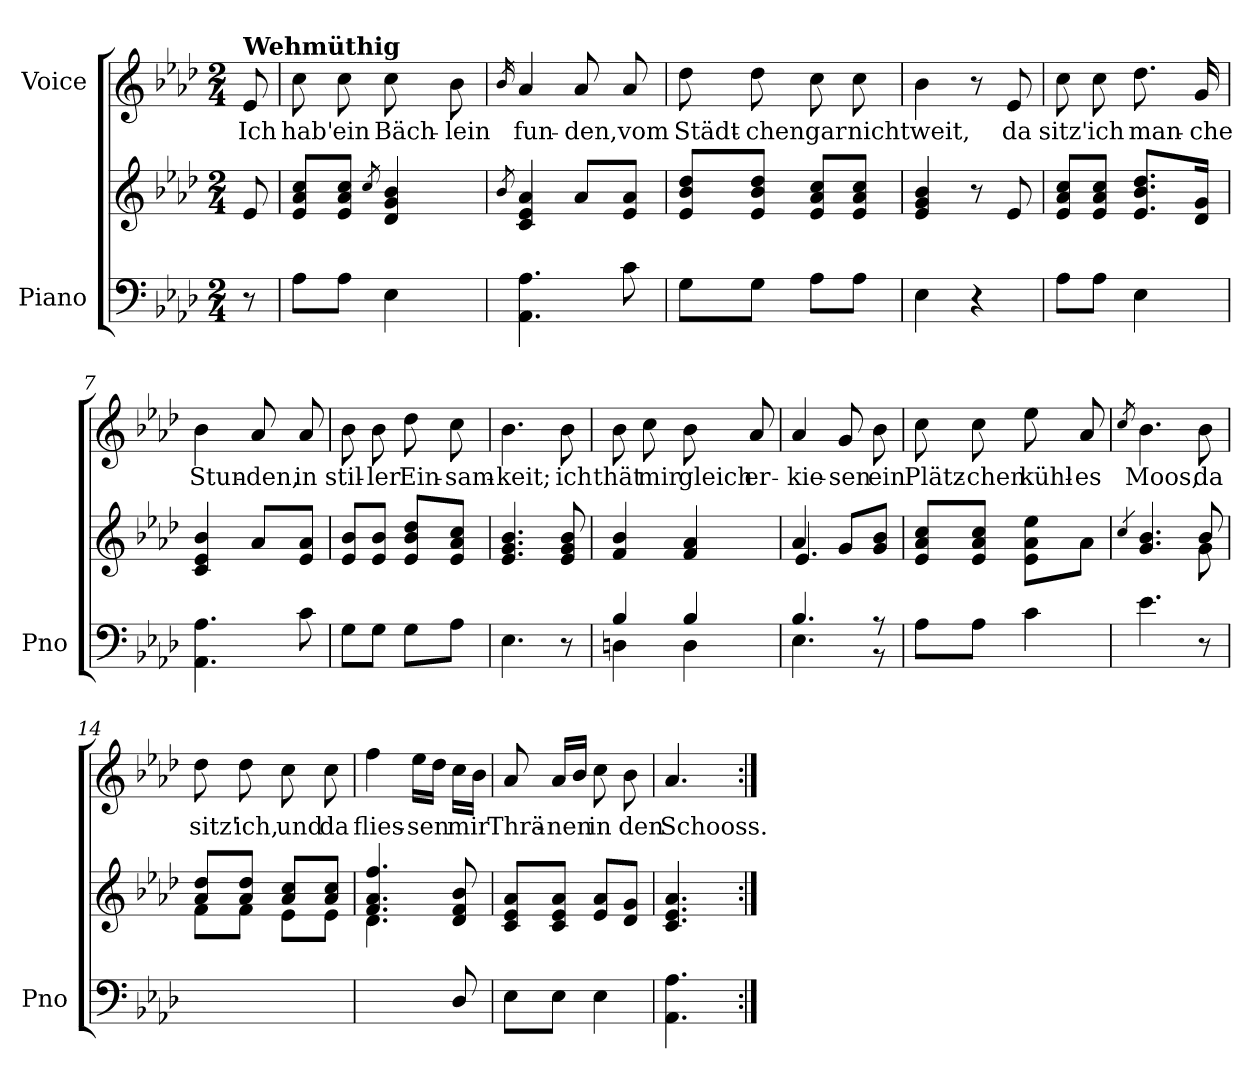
**kern	**kern	**kern	**text
*part2	*part2	*part1	*part1
*staff3	*staff2	*staff1	*staff1
*I"Piano	*	*I"Voice	*
*I'Pno	*	*	*
*clefF4	*clefG2	*clefG2	*
*k[b-e-a-d-]	*k[b-e-a-d-]	*k[b-e-a-d-]	*
*M2/4	*M2/4	*M2/4	*
=1	=1	=1	=1
!	!	!LO:TX:a:B:t=Wehmüthig	!
!	!	!	!LO:LY:b
8r	8e-/	8e-/	Ich
=2	=2	=2	=2
!	!	!	!LO:LY:b
8A-\L	8e-/ 8a-/ 8cc/L	8cc\	hab'
!	!	!	!LO:LY:b
8A-\J	8e-/ 8a-/ 8cc/J	8cc\	ein
.	8qcc/	.	.
!	!	!	!LO:LY:b
4E-\	4d-/ 4g/ 4b-/	8cc\	Bäch-
!	!	!	!LO:LY:b
.	.	8b-\	-lein
=3	=3	=3	=3
.	8qb-/	16qb-/	.
!	!	!	!LO:LY:b
4.AA-\ 4.A-\	4c/ 4e-/ 4a-/	4a-/	fun-
!	!	!	!LO:LY:b
.	8a-/L	8a-/	-den,
!	!	!	!LO:LY:b
8c\	8e-/ 8a-/J	8a-/	vom
=4	=4	=4	=4
!	!	!	!LO:LY:b
8G\L	8e-/ 8b-/ 8dd-/L	8dd-\	Städt-
!	!	!	!LO:LY:b
8G\J	8e-/ 8b-/ 8dd-/J	8dd-\	-chen
!	!	!	!LO:LY:b
8A-\L	8e-/ 8a-/ 8cc/L	8cc\	gar
!	!	!	!LO:LY:b
8A-\J	8e-/ 8a-/ 8cc/J	8cc\	nicht
=5	=5	=5	=5
!	!	!	!LO:LY:b
4E-\	4e-/ 4g/ 4b-/	4b-\	weit,
4r	8r	8r	.
!	!	!	!LO:LY:b
.	8e-/	8e-/	da
=6	=6	=6	=6
!	!	!	!LO:LY:b
8A-\L	8e-/ 8a-/ 8cc/L	8cc\	sitz'
!	!	!	!LO:LY:b
8A-\J	8e-/ 8a-/ 8cc/J	8cc\	ich
!	!	!	!LO:LY:b
4E-\	8.e-/ 8.b-/ 8.dd-/L	8.dd-\	man-
!	!	!	!LO:LY:b
.	16d-/ 16g/Jk	16g/	-che
!!LO:LB:g=z
=7	=7	=7	=7
!	!	!	!LO:LY:b
4.AA-\ 4.A-\	4c/ 4e-/ 4b-/	4b-\	Stun-
!	!	!	!LO:LY:b
.	8a-/L	8a-/	-den,
!	!	!	!LO:LY:b
8c\	8e-/ 8a-/J	8a-/	in
=8	=8	=8	=8
!	!	!	!LO:LY:b
8G\L	8e-/ 8b-/L	8b-\	stil-
!	!	!	!LO:LY:b
8G\J	8e-/ 8b-/J	8b-\	-ler
!	!	!	!LO:LY:b
8G\L	8e-/ 8b-/ 8dd-/L	8dd-\	Ein-
!	!	!	!LO:LY:b
8A-\J	8e-/ 8a-/ 8cc/J	8cc\	-sam-
=9	=9	=9	=9
!	!	!	!LO:LY:b
4.E-\	4.e-/ 4.g/ 4.b-/	4.b-\	-keit;
!	!	!	!LO:LY:b
8r	8e-/ 8g/ 8b-/	8b-\	ich
=10	=10	=10	=10
*^	*	*	*
!	!	!	!	!LO:LY:b
4Dn\	4B-/	4f/ 4b-/	8b-\	thät
!	!	!	!	!LO:LY:b
.	.	.	8cc\	mir
!	!	!	!	!LO:LY:b
4D\	4B-/	4f/ 4a-/	8b-\	gleich
!	!	!	!	!LO:LY:b
.	.	.	8a-/	er-
=11	=11	=11	=11	=11
*	*	*^	*	*
!	!	!	!	!	!LO:LY:b
4.E-\	4.B-/	4a-/	4.e-/	4a-/	-kie-
!	!	!	!	!	!LO:LY:b
.	.	8g/L	.	8g/	-sen
!	!	!	!	!	!LO:LY:b
8r	8r	8g/ 8b-/J	8ryy	8b-\	ein
=12	=12	=12	=12	=12	=12
!	!	!	!	!	!LO:LY:b
*v	*v	*	*	*	*
*	*v	*v	*	*
8A-\L	8e-/ 8a-/ 8cc/L	8cc\	Plätz-
!	!	!	!LO:LY:b
8A-\J	8e-/ 8a-/ 8cc/J	8cc\	-chen
!	!	!	!LO:LY:b
4c\	8e-\ 8a-\ 8ee-\L	8ee-\	kühl-
!	!	!	!LO:LY:b
.	8a-\J	8a-/	-es
!!LO:LB:g=z
=13	=13	=13	=13
.	4qcc/	8qcc/	.
*	*^	*	*
!	!	!	!	!LO:LY:b
4.e-\	4.g/ 4.b-/	4.ryy	4.b-\	Moos,
!	!	!	!	!LO:LY:b
8r	8b-/	8g\	8b-\	da
=14	=14	=14	=14	=14
!	!	!	!	!LO:LY:b
2ryy	8a-/ 8dd-/L	8f\L	8dd-\	sitz'
!	!	!	!	!LO:LY:b
.	8a-/ 8dd-/J	8f\J	8dd-\	ich,
!	!	!	!	!LO:LY:b
.	8a-/ 8cc/L	8e-\L	8cc\	und
!	!	!	!	!LO:LY:b
.	8a-/ 8cc/J	8e-\J	8cc\	da
=15	=15	=15	=15	=15
!	!	!	!	!LO:LY:b
4.ryy	4.f/ 4.a-/ 4.ff/	4.d-\	4ff\	flies-
!	!	!	!	!LO:LY:b
.	.	.	16ee-\LL	-sen
.	.	.	16dd-\JJ	.
!	!	!	!	!LO:LY:b
8D-/	8d-/ 8f/ 8b-/	8ryy	16cc\LL	mir
.	.	.	16b-\JJ	.
*	*v	*v	*	*
=16	=16	=16	=16
!	!	!	!LO:LY:b
8E-\L	8c/ 8e-/ 8a-/L	8a-/	Thrä-
!	!	!	!LO:LY:b
8E-\J	8c/ 8e-/ 8a-/J	16a-/LL	-nen
.	.	16b-/JJ	.
!	!	!	!LO:LY:b
4E-\	8e-/ 8a-/L	8cc\	in
!	!	!	!LO:LY:b
.	8d-/ 8g/J	8b-\	den
=17	=17	=17	=17
!	!	!	!LO:LY:b
4.AA-\ 4.A-\	4.c/ 4.e-/ 4.a-/	4.a-/	Schooss.
=:|!	=:|!	=:|!	=:|!
*-	*-	*-	*-
